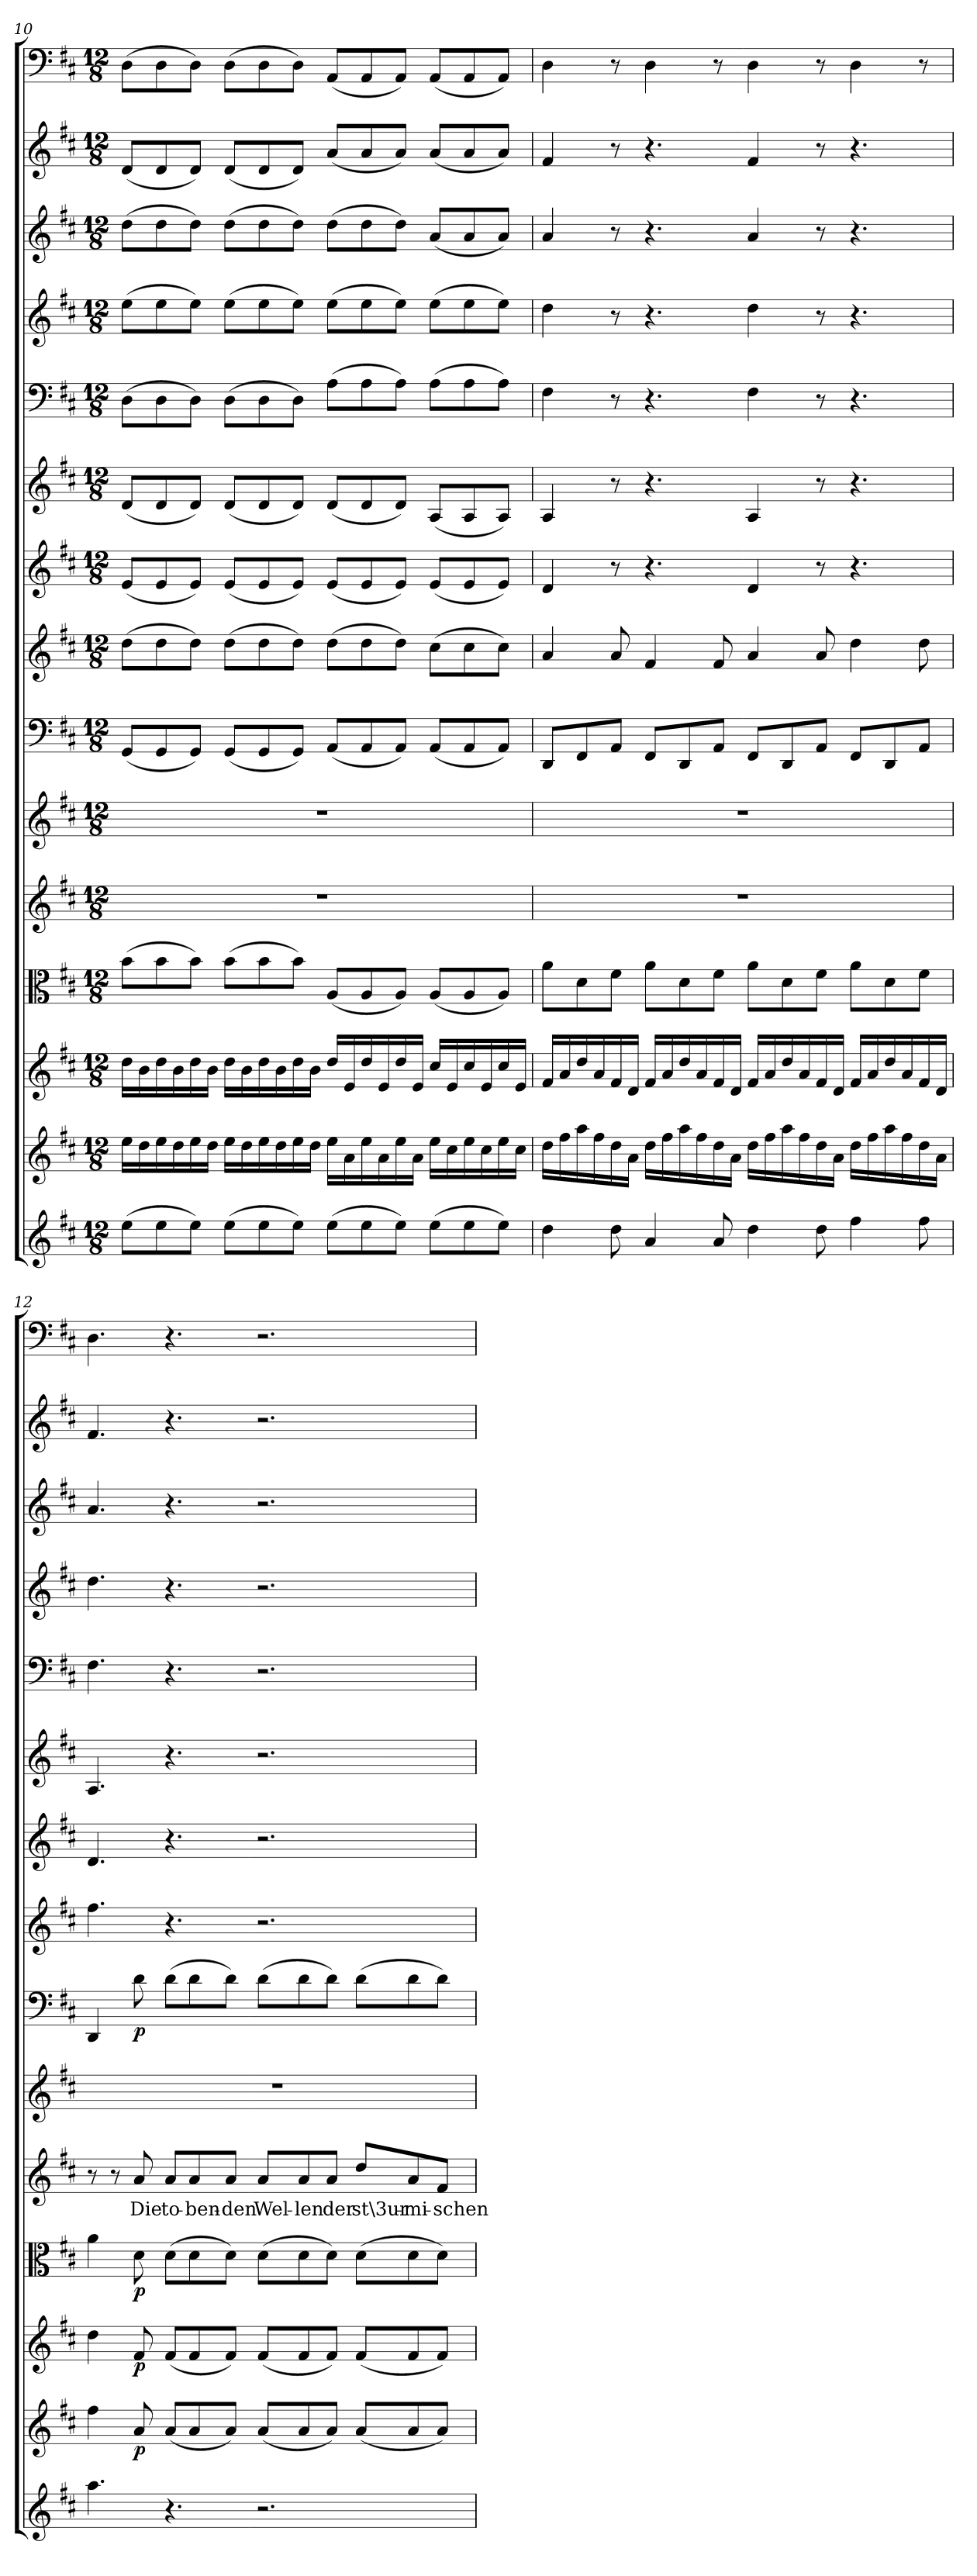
**kern	**kern	**dynam	**kern	**dynam	**kern	**dynam	**kern	**text	**kern	**kern	**dynam	**kern	**kern	**kern	**kern	**kern	**kern	**kern	**kern
*part15	*part14	*part14	*part13	*part13	*part12	*part12	*part11	*part11	*part10	*part9	*part9	*part8	*part7	*part6	*part5	*part4	*part3	*part2	*part1
*staff15	*staff14	*staff14	*staff13	*staff13	*staff12	*staff12	*staff11	*staff11	*staff10	*staff9	*staff9	*staff8	*staff7	*staff6	*staff5	*staff4	*staff3	*staff2	*staff1
*clefG2	*clefG2	*	*clefG2	*	*clefC3	*	*clefG2	*	*clefG2	*clefF4	*	*clefG2	*clefG2	*clefG2	*clefF4	*clefG2	*clefG2	*clefG2	*clefF4
*k[f#c#]	*k[f#c#]	*	*k[f#c#]	*	*k[f#c#]	*	*k[f#c#]	*	*k[f#c#]	*k[f#c#]	*	*k[f#c#]	*k[f#c#]	*k[f#c#]	*k[f#c#]	*k[f#c#]	*k[f#c#]	*k[f#c#]	*k[f#c#]
*D:	*D:	*	*D:	*	*D:	*	*D:	*	*D:	*D:	*	*D:	*D:	*D:	*D:	*D:	*D:	*D:	*D:
*M12/8	*M12/8	*	*M12/8	*	*M12/8	*	*M12/8	*	*M12/8	*M12/8	*	*M12/8	*M12/8	*M12/8	*M12/8	*M12/8	*M12/8	*M12/8	*M12/8
=10	=10	=10	=10	=10	=10	=10	=10	=10	=10	=10	=10	=10	=10	=10	=10	=10	=10	=10	=10
(8ee\L	16ee\LL	.	16dd\LL	.	(8b\L	.	1.r	.	1.r	(8GG/L	.	(8dd\L	(8e/L	(8d/L	(8D\L	(8ee\L	(8dd\L	(8d/L	(8D\L
.	16dd\	.	16b\	.	.	.	.	.	.	.	.	.	.	.	.	.	.	.	.
8ee\	16ee\	.	16dd\	.	8b\	.	.	.	.	8GG/	.	8dd\	8e/	8d/	8D\	8ee\	8dd\	8d/	8D\
.	16dd\	.	16b\	.	.	.	.	.	.	.	.	.	.	.	.	.	.	.	.
8ee\J)	16ee\	.	16dd\	.	8b\J)	.	.	.	.	8GG/J)	.	8dd\J)	8e/J)	8d/J)	8D\J)	8ee\J)	8dd\J)	8d/J)	8D\J)
.	16dd\JJ	.	16b\JJ	.	.	.	.	.	.	.	.	.	.	.	.	.	.	.	.
(8ee\L	16ee\LL	.	16dd\LL	.	(8b\L	.	.	.	.	(8GG/L	.	(8dd\L	(8e/L	(8d/L	(8D\L	(8ee\L	(8dd\L	(8d/L	(8D\L
.	16dd\	.	16b\	.	.	.	.	.	.	.	.	.	.	.	.	.	.	.	.
8ee\	16ee\	.	16dd\	.	8b\	.	.	.	.	8GG/	.	8dd\	8e/	8d/	8D\	8ee\	8dd\	8d/	8D\
.	16dd\	.	16b\	.	.	.	.	.	.	.	.	.	.	.	.	.	.	.	.
8ee\J)	16ee\	.	16dd\	.	8b\J)	.	.	.	.	8GG/J)	.	8dd\J)	8e/J)	8d/J)	8D\J)	8ee\J)	8dd\J)	8d/J)	8D\J)
.	16dd\JJ	.	16b\JJ	.	.	.	.	.	.	.	.	.	.	.	.	.	.	.	.
(8ee\L	16ee\LL	.	16dd/LL	.	(8A/L	.	.	.	.	(8AA/L	.	(8dd\L	(8e/L	(8d/L	(8A\L	(8ee\L	(8dd\L	(8a/L	(8AA/L
.	16a\	.	16e/	.	.	.	.	.	.	.	.	.	.	.	.	.	.	.	.
8ee\	16ee\	.	16dd/	.	8A/	.	.	.	.	8AA/	.	8dd\	8e/	8d/	8A\	8ee\	8dd\	8a/	8AA/
.	16a\	.	16e/	.	.	.	.	.	.	.	.	.	.	.	.	.	.	.	.
8ee\J)	16ee\	.	16dd/	.	8A/J)	.	.	.	.	8AA/J)	.	8dd\J)	8e/J)	8d/J)	8A\J)	8ee\J)	8dd\J)	8a/J)	8AA/J)
.	16a\JJ	.	16e/JJ	.	.	.	.	.	.	.	.	.	.	.	.	.	.	.	.
(8ee\L	16ee\LL	.	16cc#/LL	.	(8A/L	.	.	.	.	(8AA/L	.	(8cc#\L	(8e/L	(8A/L	(8A\L	(8ee\L	(8a/L	(8a/L	(8AA/L
.	16cc#\	.	16e/	.	.	.	.	.	.	.	.	.	.	.	.	.	.	.	.
8ee\	16ee\	.	16cc#/	.	8A/	.	.	.	.	8AA/	.	8cc#\	8e/	8A/	8A\	8ee\	8a/	8a/	8AA/
.	16cc#\	.	16e/	.	.	.	.	.	.	.	.	.	.	.	.	.	.	.	.
8ee\J)	16ee\	.	16cc#/	.	8A/J)	.	.	.	.	8AA/J)	.	8cc#\J)	8e/J)	8A/J)	8A\J)	8ee\J)	8a/J)	8a/J)	8AA/J)
.	16cc#\JJ	.	16e/JJ	.	.	.	.	.	.	.	.	.	.	.	.	.	.	.	.
=11	=11	=11	=11	=11	=11	=11	=11	=11	=11	=11	=11	=11	=11	=11	=11	=11	=11	=11	=11
4dd\	16dd\LL	.	16f#/LL	.	8a\L	.	1.r	.	1.r	8DD/L	.	4a/	4d/	4A/	4F#\	4dd\	4a/	4f#/	4D\
.	16ff#\	.	16a/	.	.	.	.	.	.	.	.	.	.	.	.	.	.	.	.
.	16aa\	.	16dd/	.	8d\	.	.	.	.	8FF#/	.	.	.	.	.	.	.	.	.
.	16ff#\	.	16a/	.	.	.	.	.	.	.	.	.	.	.	.	.	.	.	.
8dd\	16dd\	.	16f#/	.	8f#\J	.	.	.	.	8AA/J	.	8a/	8r	8r	8r	8r	8r	8r	8r
.	16a\JJ	.	16d/JJ	.	.	.	.	.	.	.	.	.	.	.	.	.	.	.	.
4a/	16dd\LL	.	16f#/LL	.	8a\L	.	.	.	.	8FF#/L	.	4f#/	4.r	4.r	4.r	4.r	4.r	4.r	4D\
.	16ff#\	.	16a/	.	.	.	.	.	.	.	.	.	.	.	.	.	.	.	.
.	16aa\	.	16dd/	.	8d\	.	.	.	.	8DD/	.	.	.	.	.	.	.	.	.
.	16ff#\	.	16a/	.	.	.	.	.	.	.	.	.	.	.	.	.	.	.	.
8a/	16dd\	.	16f#/	.	8f#\J	.	.	.	.	8AA/J	.	8f#/	.	.	.	.	.	.	8r
.	16a\JJ	.	16d/JJ	.	.	.	.	.	.	.	.	.	.	.	.	.	.	.	.
4dd\	16dd\LL	.	16f#/LL	.	8a\L	.	.	.	.	8FF#/L	.	4a/	4d/	4A/	4F#\	4dd\	4a/	4f#/	4D\
.	16ff#\	.	16a/	.	.	.	.	.	.	.	.	.	.	.	.	.	.	.	.
.	16aa\	.	16dd/	.	8d\	.	.	.	.	8DD/	.	.	.	.	.	.	.	.	.
.	16ff#\	.	16a/	.	.	.	.	.	.	.	.	.	.	.	.	.	.	.	.
8dd\	16dd\	.	16f#/	.	8f#\J	.	.	.	.	8AA/J	.	8a/	8r	8r	8r	8r	8r	8r	8r
.	16a\JJ	.	16d/JJ	.	.	.	.	.	.	.	.	.	.	.	.	.	.	.	.
4ff#\	16dd\LL	.	16f#/LL	.	8a\L	.	.	.	.	8FF#/L	.	4dd\	4.r	4.r	4.r	4.r	4.r	4.r	4D\
.	16ff#\	.	16a/	.	.	.	.	.	.	.	.	.	.	.	.	.	.	.	.
.	16aa\	.	16dd/	.	8d\	.	.	.	.	8DD/	.	.	.	.	.	.	.	.	.
.	16ff#\	.	16a/	.	.	.	.	.	.	.	.	.	.	.	.	.	.	.	.
8ff#\	16dd\	.	16f#/	.	8f#\J	.	.	.	.	8AA/J	.	8dd\	.	.	.	.	.	.	8r
.	16a\JJ	.	16d/JJ	.	.	.	.	.	.	.	.	.	.	.	.	.	.	.	.
=12	=12	=12	=12	=12	=12	=12	=12	=12	=12	=12	=12	=12	=12	=12	=12	=12	=12	=12	=12
4.aa\	4ff#\	.	4dd\	.	4a\	.	8r	.	1.r	4DD/	.	4.ff#\	4.d/	4.A/	4.F#\	4.dd\	4.a/	4.f#/	4.D\
.	.	.	.	.	.	.	8r	.	.	.	.	.	.	.	.	.	.	.	.
.	8a/	p	8f#/	p	8d\	p	8a/	Die	.	8d\	p	.	.	.	.	.	.	.	.
4.r	(8a/L	.	(8f#/L	.	(8d\L	.	8a/L	to-	.	(8d\L	.	4.r	4.r	4.r	4.r	4.r	4.r	4.r	4.r
.	8a/	.	8f#/	.	8d\	.	8a/	-ben-	.	8d\	.	.	.	.	.	.	.	.	.
.	8a/J)	.	8f#/J)	.	8d\J)	.	8a/J	-den	.	8d\J)	.	.	.	.	.	.	.	.	.
2.r	(8a/L	.	(8f#/L	.	(8d\L	.	8a/L	Wel-	.	(8d\L	.	2.r	2.r	2.r	2.r	2.r	2.r	2.r	2.r
.	8a/	.	8f#/	.	8d\	.	8a/	-len	.	8d\	.	.	.	.	.	.	.	.	.
.	8a/J)	.	8f#/J)	.	8d\J)	.	8a/J	der	.	8d\J)	.	.	.	.	.	.	.	.	.
.	(8a/L	.	(8f#/L	.	(8d\L	.	8dd/L	st\3ur-	.	(8d\L	.	.	.	.	.	.	.	.	.
.	8a/	.	8f#/	.	8d\	.	8a/	-mi-	.	8d\	.	.	.	.	.	.	.	.	.
.	8a/J)	.	8f#/J)	.	8d\J)	.	8f#/J	-schen	.	8d\J)	.	.	.	.	.	.	.	.	.
=	=	=	=	=	=	=	=	=	=	=	=	=	=	=	=	=	=	=	=
*-	*-	*-	*-	*-	*-	*-	*-	*-	*-	*-	*-	*-	*-	*-	*-	*-	*-	*-	*-
